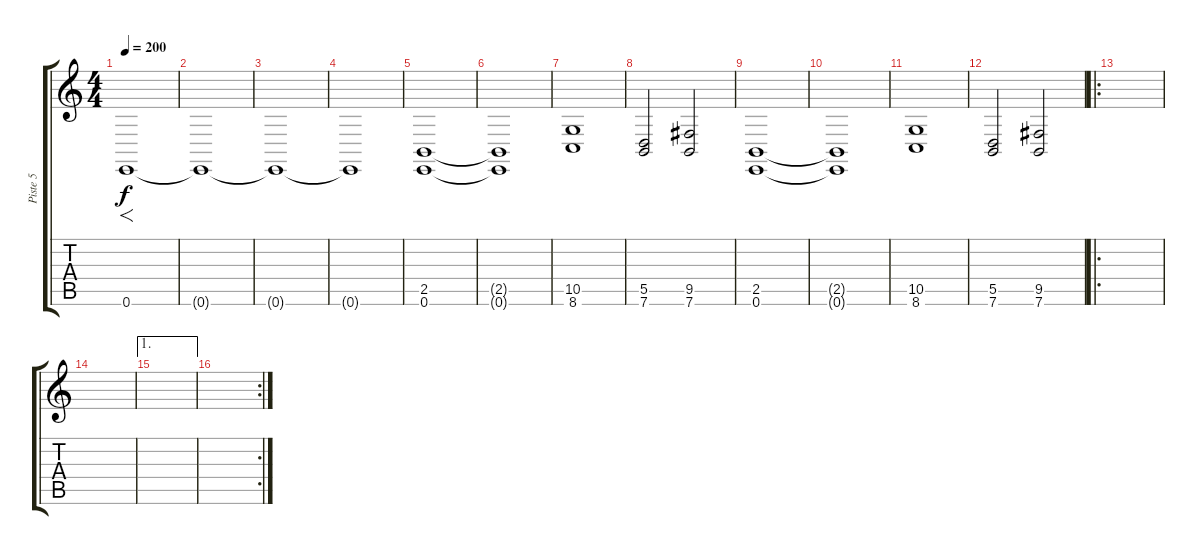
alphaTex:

\track ("Piste 5" "Piste 5") {instrument stringensemble1}
\staff {score tabs}
\tuning (E4 B3 G3 D3 A2 E2) {hide}
\ts (4 4)
\tempo 200
\clef g2
\ks c
0.6.1{f dy f instrument stringensemble1} |
0.6{t}.1 |
0.6{t}.1 |
0.6{t}.1 |
(2.5 0.6).1 |
(2.5{t} 0.6{t}).1 |
(10.5 8.6).1 |
(5.5 7.6).2 (9.5 7.6).2 |
(2.5 0.6).1 |
(2.5{t} 0.6{t}).1 |
(10.5 8.6).1 |
(5.5 7.6).2 (9.5 7.6).2 |
\ro
|
|
\ae 1
|
\rc 2
